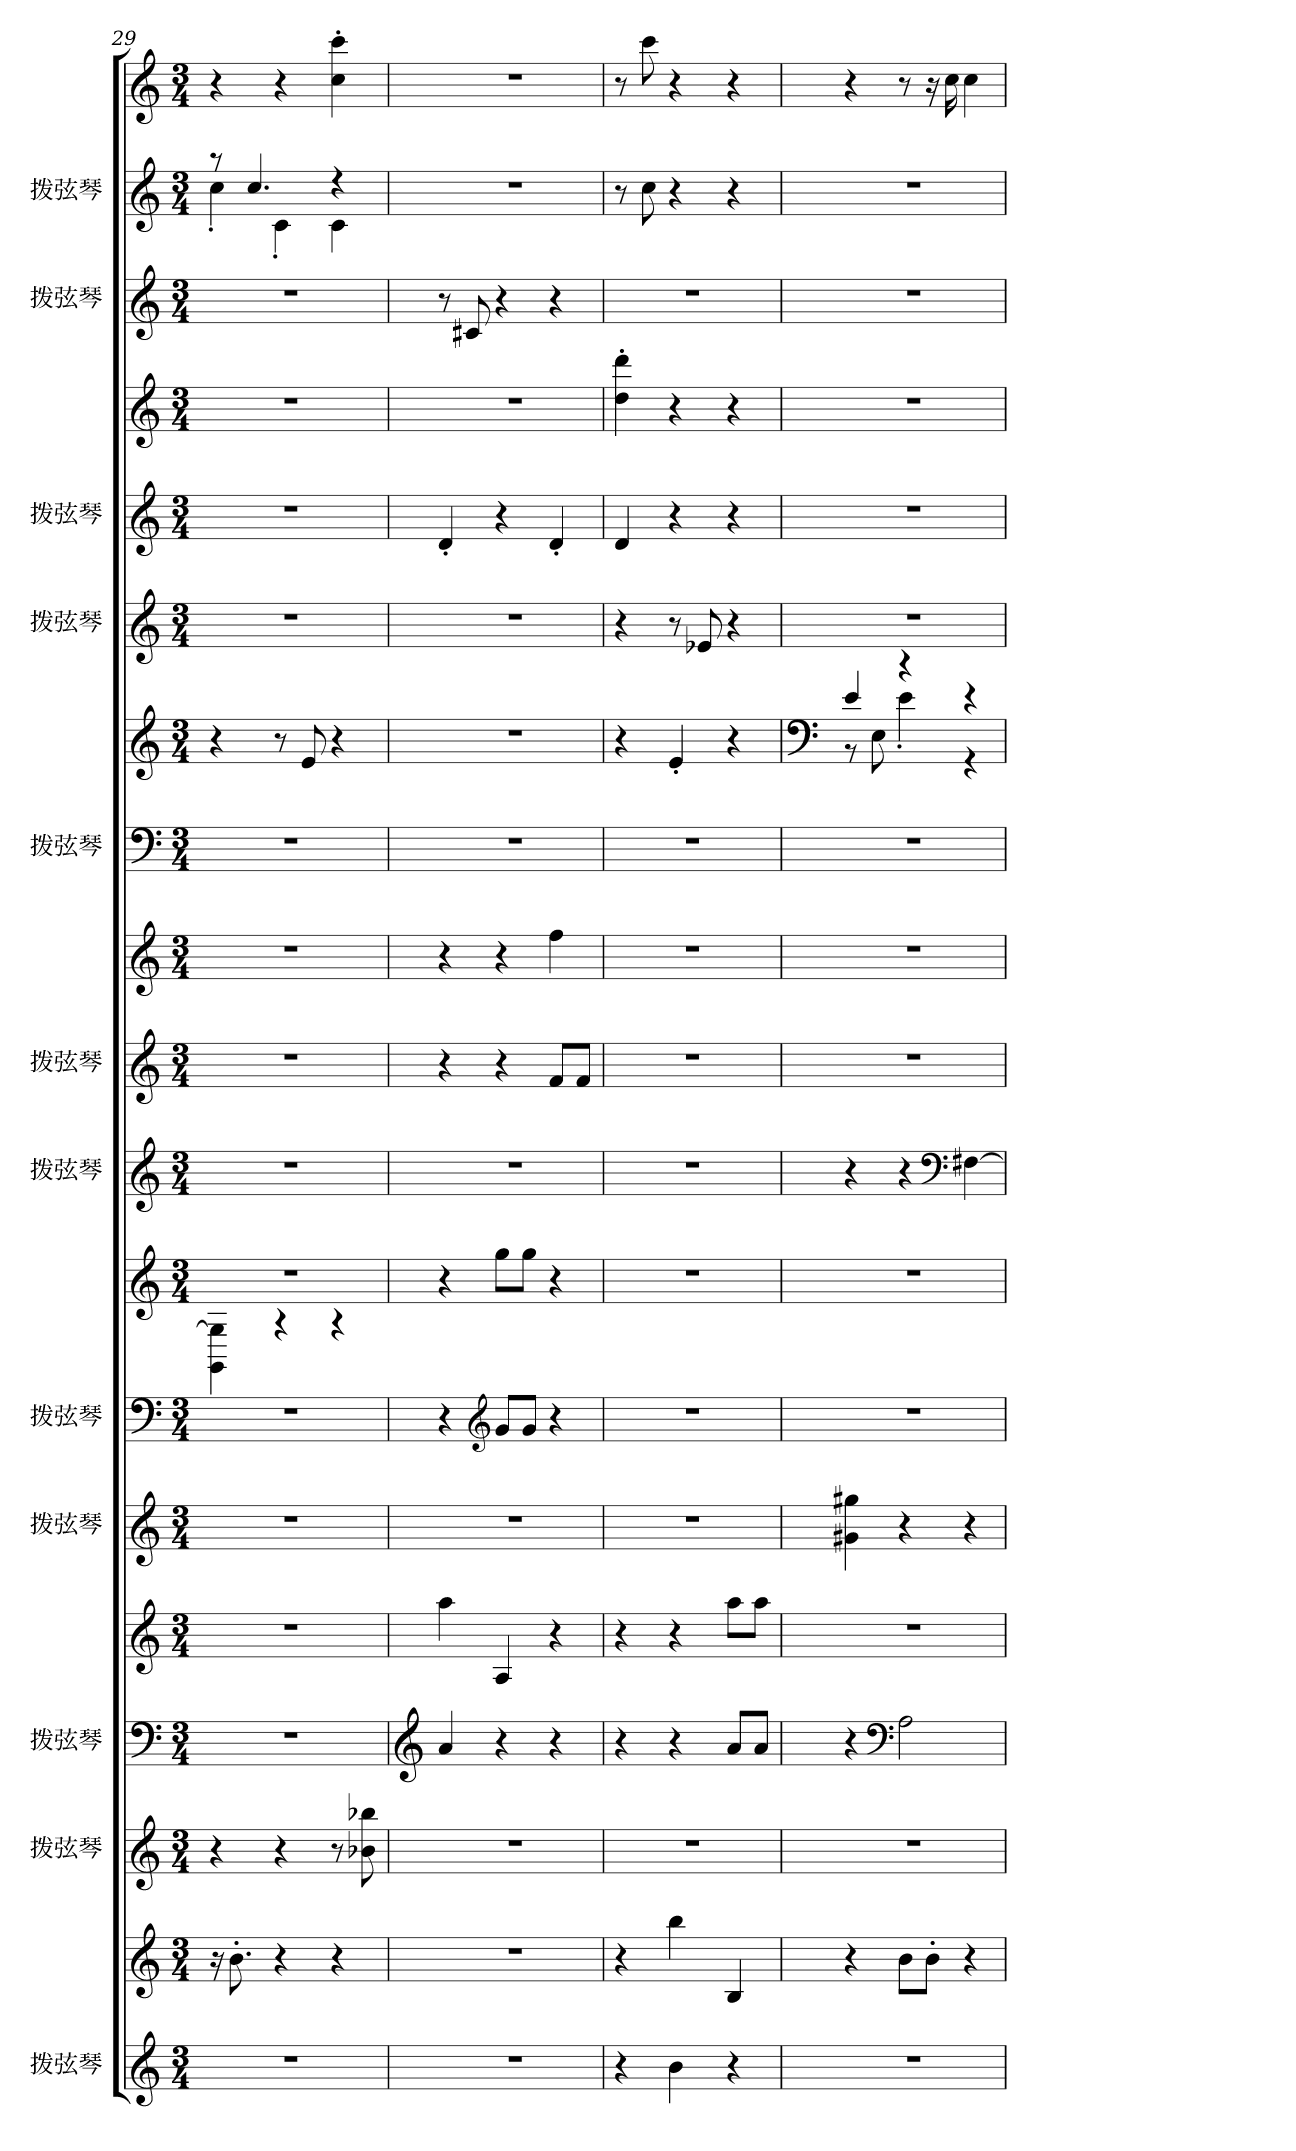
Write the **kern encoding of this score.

**kern	**kern	**kern	**kern	**kern	**kern	**kern	**kern	**kern	**kern	**kern	**kern	**kern	**kern	**kern	**kern	**kern	**kern	**kern
*part12	*part12	*part11	*part10	*part10	*part9	*part8	*part8	*part7	*part6	*part6	*part5	*part5	*part4	*part3	*part3	*part2	*part1	*part1
*staff19	*staff18	*staff17	*staff16	*staff15	*staff14	*staff13	*staff12	*staff11	*staff10	*staff9	*staff8	*staff7	*staff6	*staff5	*staff4	*staff3	*staff2	*staff1
*I"拨弦琴	*	*I"拨弦琴	*I"拨弦琴	*	*I"拨弦琴	*I"拨弦琴	*	*I"拨弦琴	*I"拨弦琴	*	*I"拨弦琴	*	*I"拨弦琴	*I"拨弦琴	*	*I"拨弦琴	*I"拨弦琴	*
*clefG2	*clefG2	*clefG2	*clefF4	*clefG2	*clefG2	*clefF4	*clefG2	*clefG2	*clefG2	*clefG2	*clefF4	*clefG2	*clefG2	*clefG2	*clefG2	*clefG2	*clefG2	*clefG2
*k[]	*k[]	*k[]	*k[]	*k[]	*k[]	*k[]	*k[]	*k[]	*k[]	*k[]	*k[]	*k[]	*k[]	*k[]	*k[]	*k[]	*k[]	*k[]
*M3/4	*M3/4	*M3/4	*M3/4	*M3/4	*M3/4	*M3/4	*M3/4	*M3/4	*M3/4	*M3/4	*M3/4	*M3/4	*M3/4	*M3/4	*M3/4	*M3/4	*M3/4	*M3/4
=29	=29	=29	=29	=29	=29	=29	=29	=29	=29	=29	=29	=29	=29	=29	=29	=29	=29	=29
*	*	*	*	*	*	*	*^	*	*	*	*	*	*	*	*	*	*^	*
2.r	16r	4r	2.r	2.r	2.r	2.r	2.r	4GG\ 4G\]	2.r	2.r	2.r	2.r	4r	2.r	2.r	2.r	2.r	8r	4cc'\	4r
.	8.b'\	.	.	.	.	.	.	.	.	.	.	.	.	.	.	.	.	.	.	.
.	.	.	.	.	.	.	.	.	.	.	.	.	.	.	.	.	.	4.cc/	.	.
.	4r	4r	.	.	.	.	.	4r	.	.	.	.	8r	.	.	.	.	.	4c'\	4r
.	.	.	.	.	.	.	.	.	.	.	.	.	8e/	.	.	.	.	.	.	.
.	4r	8r	.	.	.	.	.	4r	.	.	.	.	4r	.	.	.	.	4r	4c\	4cc\' 4ccc\'
.	.	8b-X\ 8bb-X\	.	.	.	.	.	.	.	.	.	.	.	.	.	.	.	.	.	.
*	*	*	*	*	*	*	*v	*v	*	*	*	*	*	*	*	*	*	*v	*v	*
!!LO:PB:g=z
=30	=30	=30	=30	=30	=30	=30	=30	=30	=30	=30	=30	=30	=30	=30	=30	=30	=30	=30
*	*	*	*clefG2	*	*	*	*	*	*	*	*	*	*	*	*	*	*	*
2.r	2.r	2.r	4a/	4aa\	2.r	4r	4r	2.r	4r	4r	2.r	2.r	2.r	4d'/	2.r	8r	2.r	2.r
.	.	.	.	.	.	.	.	.	.	.	.	.	.	.	.	8c#X/	.	.
*	*	*	*	*	*	*clefG2	*	*	*	*	*	*	*	*	*	*	*	*
.	.	.	4r	4A/	.	8g/L	8gg\L	.	4r	4r	.	.	.	4r	.	4r	.	.
.	.	.	.	.	.	8g/J	8gg\J	.	.	.	.	.	.	.	.	.	.	.
.	.	.	4r	4r	.	4r	4r	.	8f/L	4ff\	.	.	.	4d'/	.	4r	.	.
.	.	.	.	.	.	.	.	.	8f/J	.	.	.	.	.	.	.	.	.
=31	=31	=31	=31	=31	=31	=31	=31	=31	=31	=31	=31	=31	=31	=31	=31	=31	=31	=31
4r	4r	2.r	4r	4r	2.r	2.r	2.r	2.r	2.r	2.r	2.r	4r	4r	4d/	4dd\' 4ddd\'	2.r	8r	8r
.	.	.	.	.	.	.	.	.	.	.	.	.	.	.	.	.	8cc\	8ccc\
4b\	4bb\	.	4r	4r	.	.	.	.	.	.	.	4e'/	8r	4r	4r	.	4r	4r
.	.	.	.	.	.	.	.	.	.	.	.	.	8e-X/	.	.	.	.	.
4r	4B/	.	8a/L	8aa\L	.	.	.	.	.	.	.	4r	4r	4r	4r	.	4r	4r
.	.	.	8a/J	8aa\J	.	.	.	.	.	.	.	.	.	.	.	.	.	.
=32	=32	=32	=32	=32	=32	=32	=32	=32	=32	=32	=32	=32	=32	=32	=32	=32	=32	=32
*	*	*	*	*	*	*	*	*	*	*	*	*clefF4	*	*	*	*	*	*
*	*	*	*	*	*	*	*	*	*	*	*	*^	*	*	*	*	*	*
2.r	4r	2.r	4r	2.r	4g#X\ 4gg#X\	2.r	2.r	4r	2.r	2.r	2.r	4e/	8r	2.r	2.r	2.r	2.r	2.r	4r
.	.	.	.	.	.	.	.	.	.	.	.	.	8E\	.	.	.	.	.	.
*	*	*	*clefF4	*	*	*	*	*	*	*	*	*	*	*	*	*	*	*	*
.	8b\L	.	2A\	.	4r	.	.	4r	.	.	.	4r	4e'\	.	.	.	.	.	8r
.	8b'\J	.	.	.	.	.	.	.	.	.	.	.	.	.	.	.	.	.	16r
.	.	.	.	.	.	.	.	.	.	.	.	.	.	.	.	.	.	.	16cc\
*	*	*	*	*	*	*	*	*clefF4	*	*	*	*	*	*	*	*	*	*	*
.	4r	.	.	.	4r	.	.	[4F#X\	.	.	.	4r	4r	.	.	.	.	.	4cc\
*	*	*	*	*	*	*	*	*	*	*	*	*v	*v	*	*	*	*	*	*
=	=	=	=	=	=	=	=	=	=	=	=	=	=	=	=	=	=	=
*-	*-	*-	*-	*-	*-	*-	*-	*-	*-	*-	*-	*-	*-	*-	*-	*-	*-	*-
